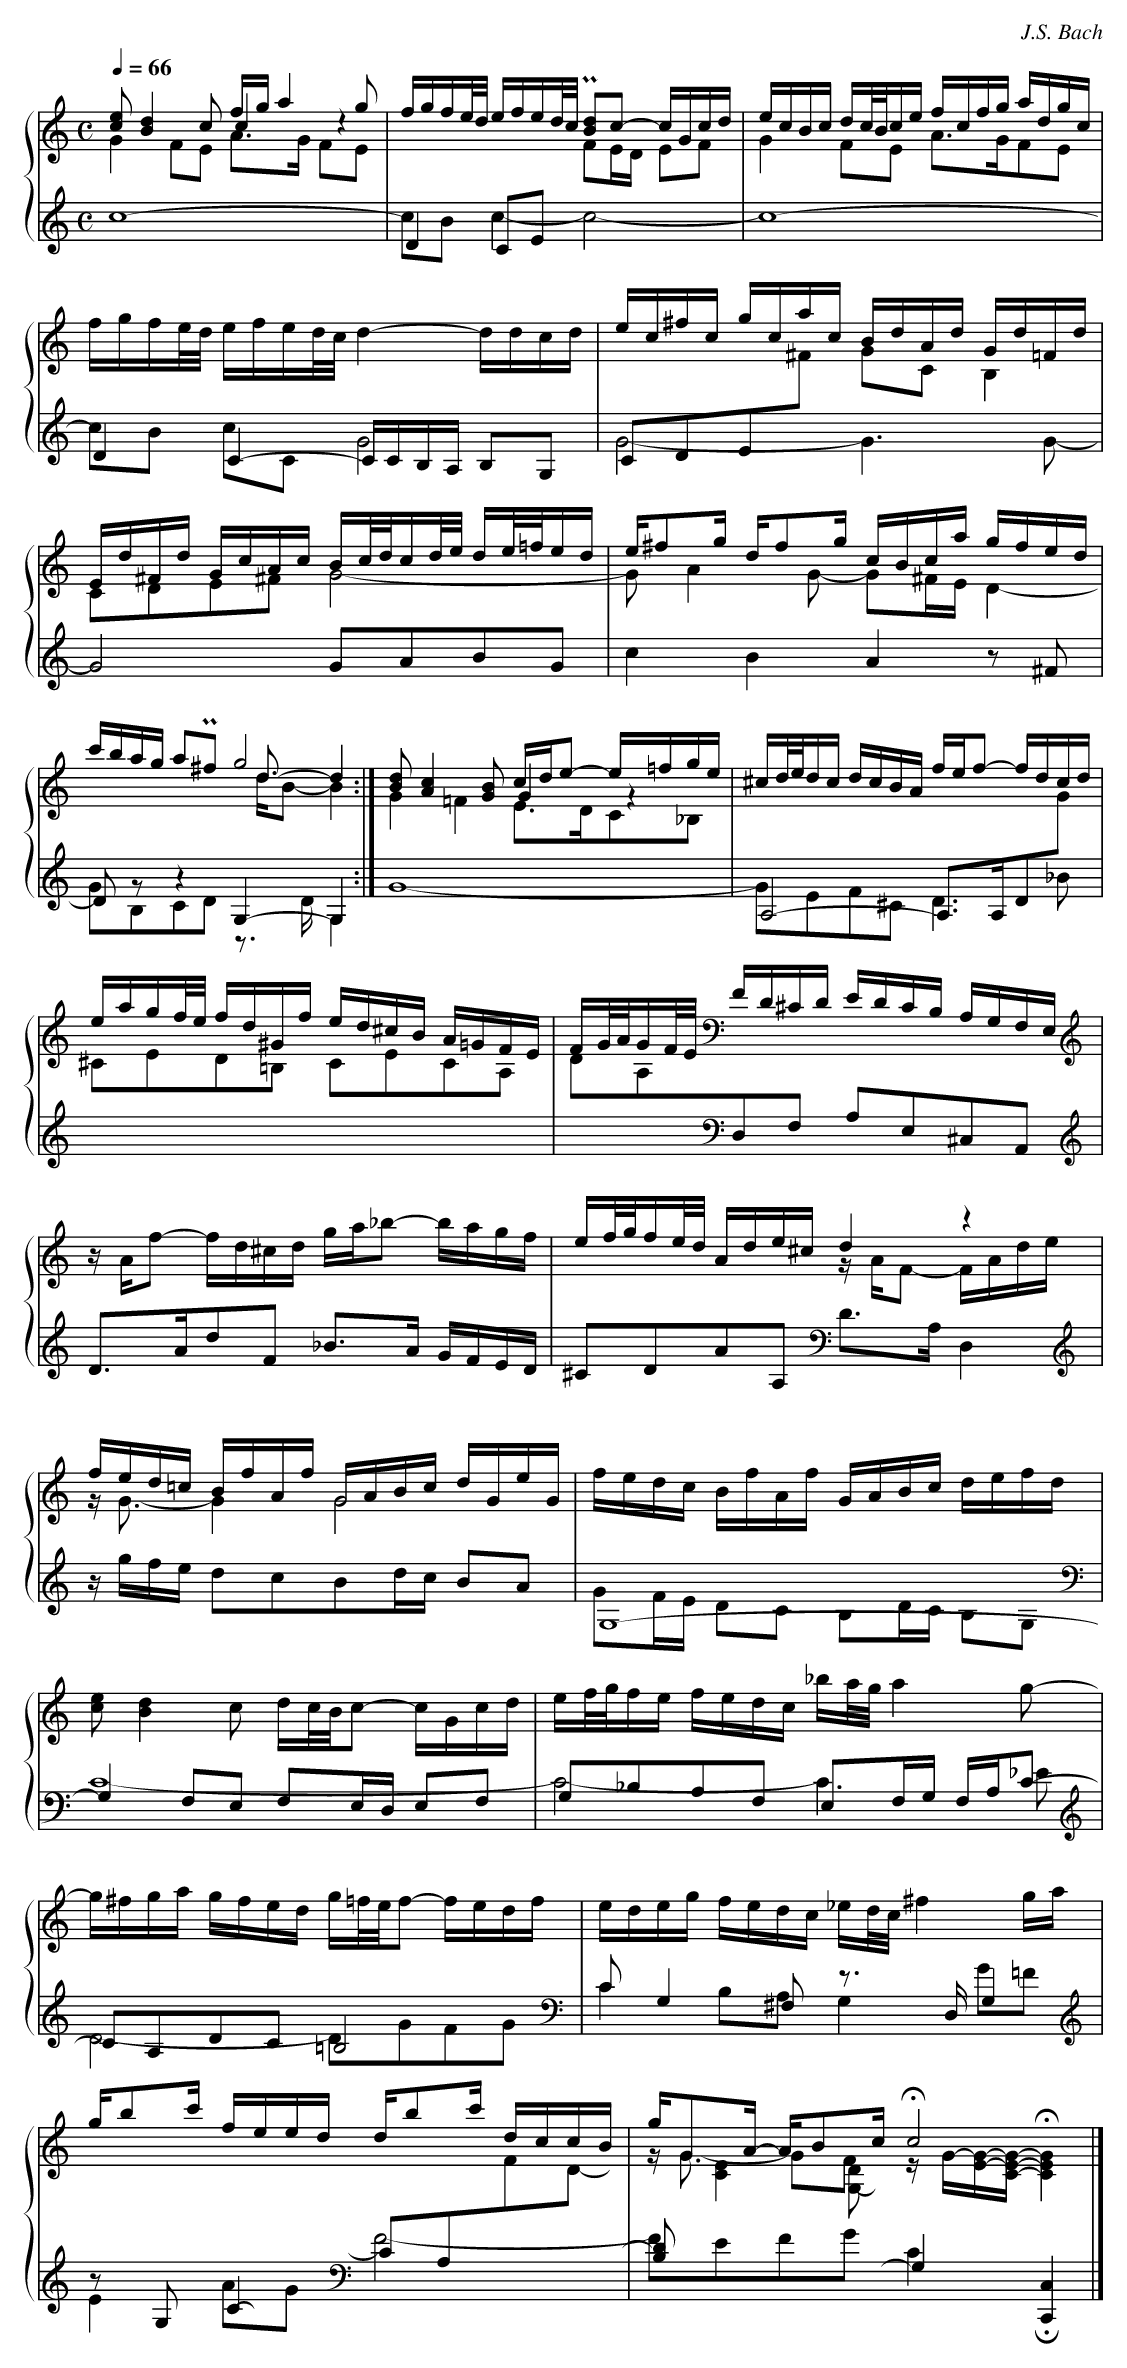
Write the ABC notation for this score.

X:1
M:C
L:1/16
Q:1/4=66
%%staves {1 *2 3}
K:C
V:1
[ce]2[Bd]4!tie(!c2 fga4g2&
		x8!tie)!c4z4|fgfe/d/ efed/c/ P[Bd]2c2- cGcd|
V:2
G4F2E2 A3G F2E2|D4C2E2 F2ED E2F2|
V:3 shift=cC
c16-|c2B2c4-c8-|
V:1
ecBc dc/B/ce fcfg adgc|fgfe/d/ efed/c/d4-ddcd|
V:2
G4F2E2 A3GF2E2|D4C4-CCB,A, B,2G,2|
V:3
c16-|c2B2 c2C2G8|
V:1
ec^fc gcac BdAd Gd=Fd|Ed^Fd GcAc Bc/d/cd/e/ de/=f/ed|
V:2
C2D2E2^F2 G2C2B,4|C2D2E2^F2G8-|
V:3
G8-G6G2-|G8G2A2B2G2|
V:1
e^f2g df2g cBca gfed|c'bag a2P^f2g8&\
			x8xd3-'d4&\
			x8xdB2-B4:|
V:2
G2A4G2- G2^FED4-|D2z2z4G,4-G,4:|
V:3
c4B4A4z2^F2|G2B,2C2D2 z3DG,4:|
V:1
[Bd]2[Ac]4[!tie(!GB]2 cde2- e=fge&\
		x8!tie)!G4z4|^cd/e/dc dcBA fef2- fdcd|
V:2
G4=F4E3DC2_B,2|A,8-'A,3A,D2G2|
V:3
G16-|G2E2F2^C2D6_B2|
V:1
eagf/e/ fd^Gf ed^cB A=GFE|FG/A/GF/E/ FD^CD EDCB, \
	A,G,F,E,|
V:2
^C2E2D2=B,2 C2E2C2A,2|D2A,2D,2F,2 A,2E,2^C,2A,,2|
V:3
x16|x16|
V:1
zAf2- fd^cd ga_b2- bagf|ef/g/fe/d/ Ade^cd4z4|
V:2
x16|x8zAF2- FAde|
V:3
D3Ad2F2 _B3A GFED|^C2D2A2A,2 D3A,D,4|
V:1
fed=c BfAf GABc dGeG|fedc BfAf GABc defd|
V:2
zG3-G4G8|G,16-|
V:3
zgfe d2c2B2dc B2A2|G2FE D2C2 B,2DC B,2G,2|
V:1
[ce]2[Bd]4c2 dc/B/c2- cGcd|ef/g/fe fedc _ba/g/a4g2-|\
	g^fga gfed g=f/e/f2- fedf|
V:2
G,4F,2E,2 F,2E,D, E,2F,2|G,2_B,2A,2F,2 E,2F,G, F,A,C2-|C2A,2D2C2=B,8|
V:3
C16-|C8-C6_E2|D8-D2G2F2G2|
V:1
edeg fedc _ed/c/^f4ga|gb2c' feed db2c' dccB|\
	gG2A- AB2cHc8&\
	zG3- G2F2 zG-[EG]-[CEG]-H[CEG]4|]
V:2
C2G,4^F,2 z3D, G,4|z2G,2C4-C2A,2F2D2-|[B,D]2[CE]4[G,-D]2G,4[C,,C,]4|]
V:3
C4B,2A,2G,4G2=F2|E4A2G2F8-|F2E2F2G2C4Hx4|]
